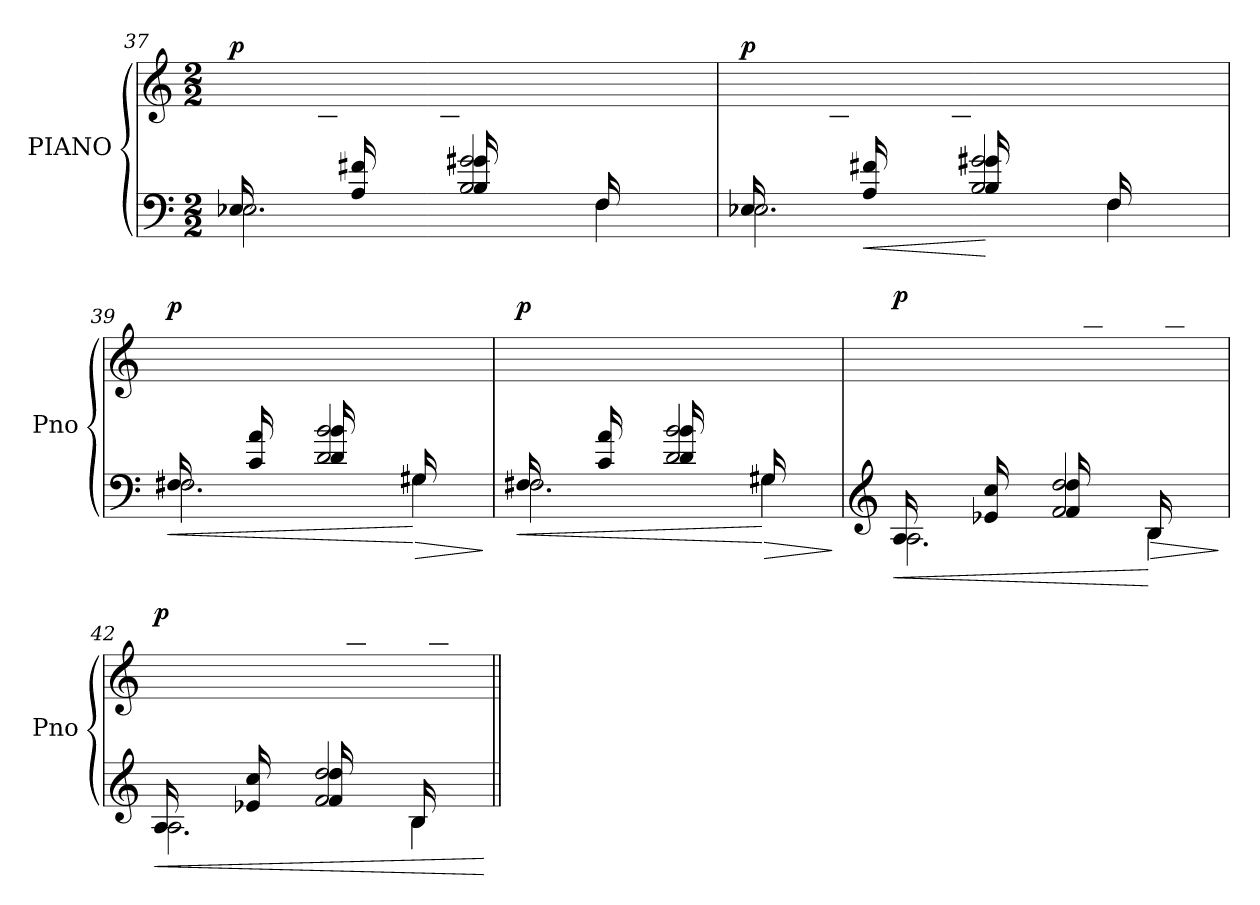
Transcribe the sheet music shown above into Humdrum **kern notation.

**kern	**kern	**dynam
*part1	*part1	*part1
*staff2	*staff1	*staff1/2
*I"PIANO	*	*
*I'Pno	*	*
!!LO:LB:g=z
*clefF4	*clefG2	*
*k[]	*k[]	*
*M2/2	*M2/2	*
=37	=37	=37
*^	*	*
*	*^	*	*
!	!	!	!	!LO:DY:a
16E-X/LL	2.E-X\	2ryy	16ryy	p
8.ryy	.	.	16cc\	.
.	.	.	16a\	.
.	.	.	16c\JJ	.
16A/ 16f#X/LL	.	.	16ryy	.
8.ryy	.	.	16cc\	.
.	.	.	16a\	.
.	.	.	16c\JJ	.
16B/ 16g#X/LL	.	2B/ 2g#X/	16ryy	.
8.ryy	.	.	16dd\	.
.	.	.	16b\	.
.	.	.	16d\JJ	.
16F/LL	4F\	.	16ryy	.
8.ryy	.	.	16dd\	.
.	.	.	16b\	.
.	.	.	16d\JJ	.
=38	=38	=38	=38	=38
!	!	!	!	!LO:DY:a
16E-X/LL	2.E-X\	2ryy	16ryy	p
8.ryy	.	.	16cc\	.
.	.	.	16a\	.
.	.	.	16c\JJ	.
!	!	!	!	!LO:HP:b=2
16A/ 16f#X/LL	.	.	16ryy	<
8.ryy	.	.	16cc\	.
.	.	.	16a\	.
.	.	.	16c\JJ	.
16B/ 16g#X/LL	.	2B/ 2g#X/	16ryy	[
8.ryy	.	.	16dd\	.
.	.	.	16b\	.
.	.	.	16d\JJ	.
16F/LL	4F\	.	16ryy	.
8.ryy	.	.	16dd\	.
.	.	.	16b\	.
.	.	.	16d\JJ	.
=39	=39	=39	=39	=39
!	!	!	!	!LO:HP:b=2
!	!	!	!	!LO:DY:n=1:a
16F#X/LL	2.F#X\	2ryy	16ryy	< p
8.ryy	.	.	16ee-X\	.
.	.	.	16cc\	.
.	.	.	16e-X\JJ	.
16c/ 16a/LL	.	.	16ryy	.
8.ryy	.	.	16ee-\	.
.	.	.	16cc\	.
.	.	.	16e-\JJ	.
16d/ 16b/LL	.	2d/ 2b/	16ryy	.
8.ryy	.	.	16ffni\	.
.	.	.	16dd\	.
.	.	.	16f\JJ	.
!	!	!	!	!LO:HP:b=2
16G#X/LL	4G#X\	.	16ryy	> [
8.ryy	.	.	16ff\	.
.	.	.	16dd\	.
.	.	.	16f\JJ	.
*v	*v	*v	*	*
.	.	]
!!LO:LB:g=z
=40	=40	=40
!	!	!LO:HP:b=2
*^	*	*
*	*^	*	*
!	!	!	!	!LO:DY:n=1:a
16F#X/LL	2.F#X\	2ryy	16ryy	< p
8.ryy	.	.	16ee-X\	.
.	.	.	16cc\	.
.	.	.	16e-X\JJ	.
16c/ 16a/LL	.	.	16ryy	.
8.ryy	.	.	16ee-\	.
.	.	.	16cc\	.
.	.	.	16e-\JJ	.
16d/ 16b/LL	.	2d/ 2b/	16ryy	.
8.ryy	.	.	16ff\	.
.	.	.	16dd\	.
.	.	.	16f\JJ	.
!	!	!	!	!LO:HP:b=2
16G#X/LL	4G#X\	.	16ryy	> [
8.ryy	.	.	16ff\	.
.	.	.	16dd\	.
.	.	.	16f\JJ	.
*v	*v	*v	*	*
.	.	]
=41	=41	=41
*clefG2	*	*
!	!	!LO:HP:b=2
*^	*	*
*	*^	*	*
!	!	!	!	!LO:DY:n=1:a
16A/LL	2.A\	2ryy	16ryy	< p
8.ryy	.	.	16gg-X\	.
.	.	.	16ee-X\	.
.	.	.	16g-X\JJ	.
16e-X/ 16cc/LL	.	.	16ryy	.
8.ryy	.	.	16gg-\	.
.	.	.	16ee-\	.
.	.	.	16g-\JJ	.
16f/ 16dd/LL	.	2f/ 2dd/	16ryy	.
8.ryy	.	.	16aa-X\	.
.	.	.	16ff\	.
.	.	.	16a-X\JJ	.
!	!	!	!	!LO:HP:b=2
16B/LL	4B\	.	16ryy	> [
8.ryy	.	.	16aa-\	.
.	.	.	16ff\	.
.	.	.	16a-\JJ	.
*v	*v	*v	*	*
.	.	]
=42	=42	=42
!	!	!LO:HP:b=2
*^	*	*
*	*^	*	*
!	!	!	!	!LO:DY:n=1:a
16A/LL	2.A\	2ryy	16ryy	< p
8.ryy	.	.	16gg-X\	.
.	.	.	16ee-X\	.
.	.	.	16g-X\JJ	.
16e-X/ 16cc/LL	.	.	16ryy	.
8.ryy	.	.	16gg-\	.
.	.	.	16ee-\	.
.	.	.	16g-\JJ	.
16f/ 16dd/LL	.	2f/ 2dd/	16ryy	.
8.ryy	.	.	16aa-X\	.
.	.	.	16ff\	.
.	.	.	16a-X\JJ	.
16B/LL	4B\	.	16ryy	.
8.ryy	.	.	16aa-\	.
.	.	.	16ff\	.
.	.	.	16a-\JJ	.
*v	*v	*v	*	*
.	.	[
=||	=||	=||
*-	*-	*-
